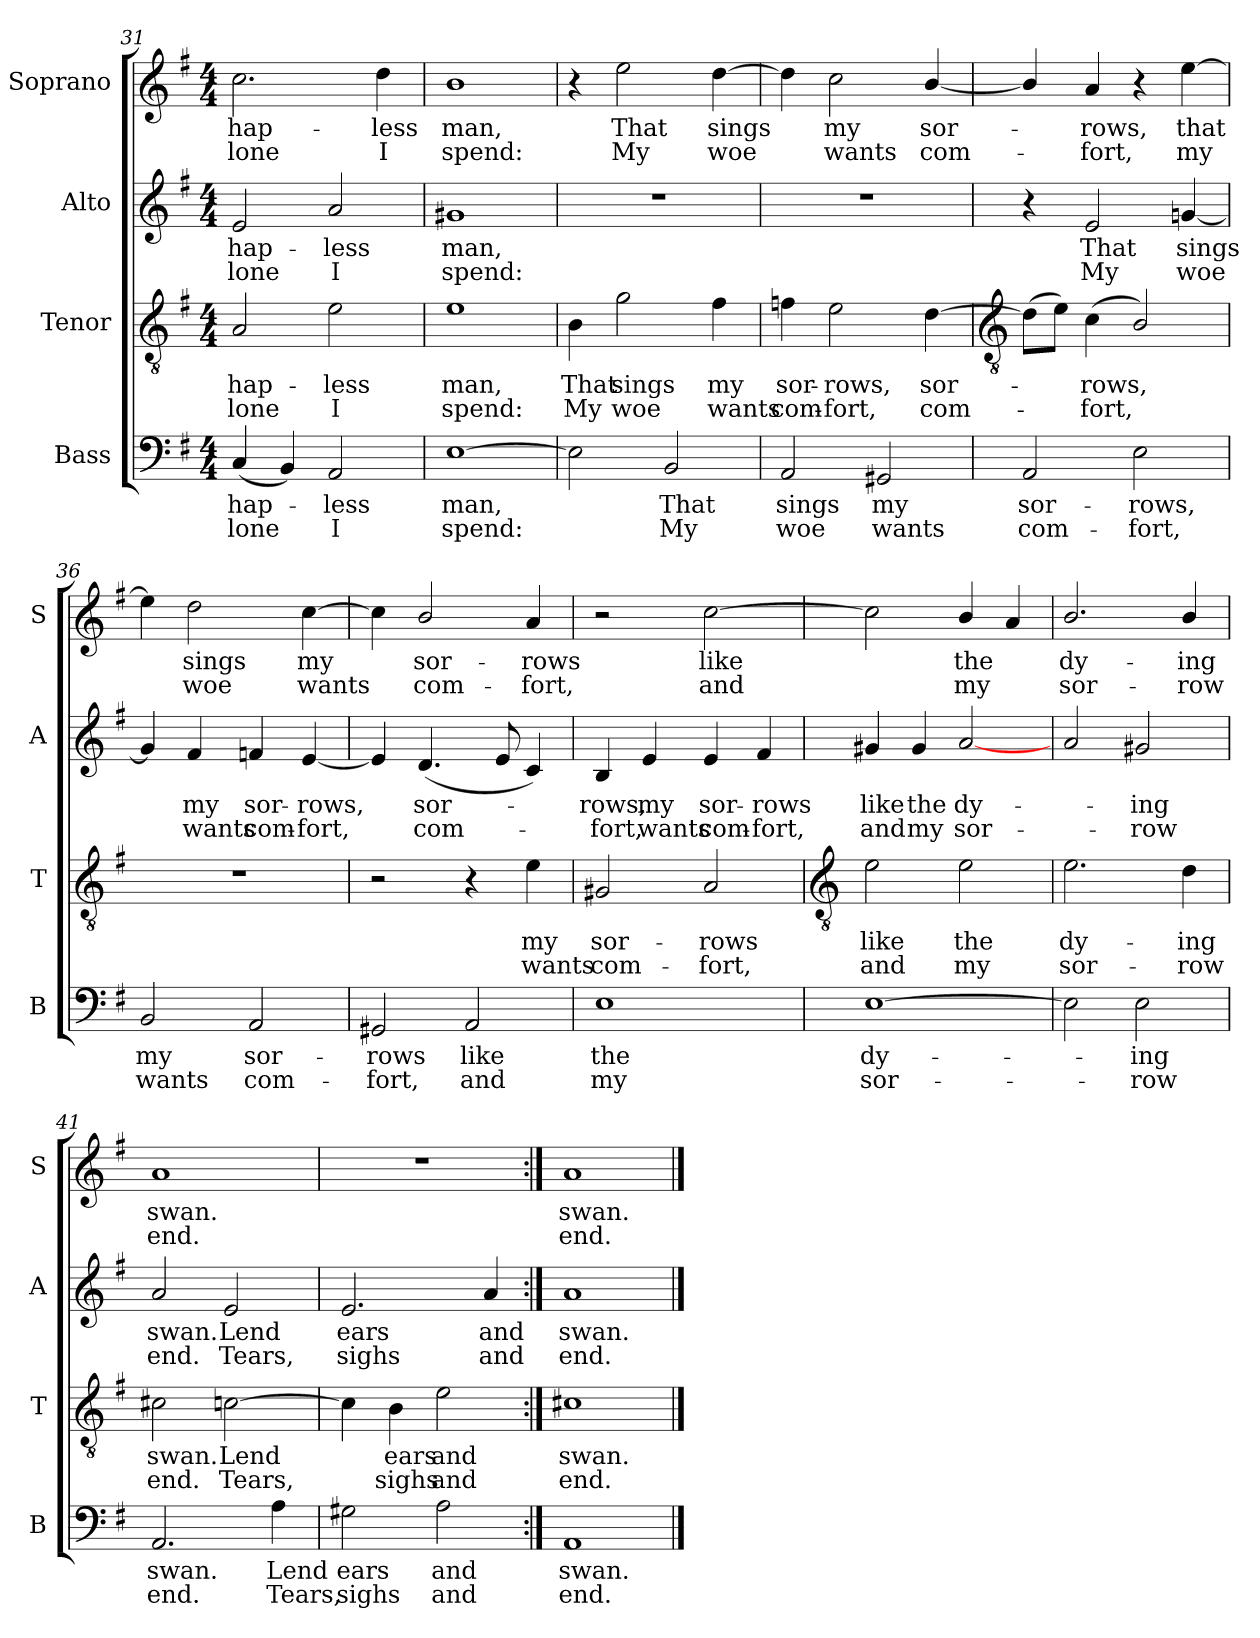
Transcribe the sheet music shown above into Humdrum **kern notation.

**kern	**text	**text	**kern	**text	**text	**kern	**text	**text	**kern	**text	**text
*part4	*part4	*part4	*part3	*part3	*part3	*part2	*part2	*part2	*part1	*part1	*part1
*staff4	*staff4	*staff4	*staff3	*staff3	*staff3	*staff2	*staff2	*staff2	*staff1	*staff1	*staff1
*I"Bass	*	*	*I"Tenor	*	*	*I"Alto	*	*	*I"Soprano	*	*
*I'B	*	*	*I'T	*	*	*I'A	*	*	*I'S	*	*
*clefF4	*	*	*clefGv2	*	*	*clefG2	*	*	*clefG2	*	*
*k[f#]	*	*	*k[f#]	*	*	*k[f#]	*	*	*k[f#]	*	*
*G:	*	*	*G:	*	*	*G:	*	*	*G:	*	*
*M4/4	*	*	*M4/4	*	*	*M4/4	*	*	*M4/4	*	*
=31	=31	=31	=31	=31	=31	=31	=31	=31	=31	=31	=31
!	!LO:LY:b	!LO:LY:b	!	!LO:LY:b	!LO:LY:b	!	!LO:LY:b	!LO:LY:b	!	!LO:LY:b	!LO:LY:b
(<4C	-hap-	lone	2A	-hap-	-lone	2e	-hap-	-lone	2.cc	-hap-	-lone
4BB)	.	.	.	.	.	.	.	.	.	.	.
!	!LO:LY:b	!LO:LY:b	!	!LO:LY:b	!LO:LY:b	!	!LO:LY:b	!LO:LY:b	!	!	!
2AA	less	I	2e	less	I	2a	less	I	.	.	.
!	!	!	!	!	!	!	!	!	!	!LO:LY:b	!LO:LY:b
.	.	.	.	.	.	.	.	.	4dd	less	I
=32	=32	=32	=32	=32	=32	=32	=32	=32	=32	=32	=32
!	!LO:LY:b	!LO:LY:b	!	!LO:LY:b	!LO:LY:b	!	!LO:LY:b	!LO:LY:b	!	!LO:LY:b	!LO:LY:b
[1E	man,	spend:	1e	man,	spend:	1g#X	man,	spend:	1b	man,	spend:
=33	=33	=33	=33	=33	=33	=33	=33	=33	=33	=33	=33
!	!	!	!	!LO:LY:b	!LO:LY:b	!	!	!	!	!	!
2E]	.	.	4B	That	My	1r	.	.	4r	.	.
!	!	!	!	!LO:LY:b	!LO:LY:b	!	!	!	!	!LO:LY:b	!LO:LY:b
.	.	.	2g	sings	woe	.	.	.	2ee	That	My
!	!LO:LY:b	!LO:LY:b	!	!	!	!	!	!	!	!	!
2BB	That	My	.	.	.	.	.	.	.	.	.
!	!	!	!	!LO:LY:b	!LO:LY:b	!	!	!	!	!LO:LY:b	!LO:LY:b
.	.	.	4f#	my	wants	.	.	.	[4dd	sings	woe
=34	=34	=34	=34	=34	=34	=34	=34	=34	=34	=34	=34
!	!LO:LY:b	!LO:LY:b	!	!LO:LY:b	!LO:LY:b	!	!	!	!	!	!
2AA	sings	woe	4fn	sor-	-com-	1r	.	.	4dd]	.	.
!	!	!	!	!LO:LY:b	!LO:LY:b	!	!	!	!	!LO:LY:b	!LO:LY:b
.	.	.	2e	-rows,	fort,	.	.	.	2cc	my	wants
!	!LO:LY:b	!LO:LY:b	!	!	!	!	!	!	!	!	!
2GG#X	my	wants	.	.	.	.	.	.	.	.	.
!	!	!	!	!LO:LY:b	!LO:LY:b	!	!	!	!	!LO:LY:b	!LO:LY:b
.	.	.	[4d	sor-	com-	.	.	.	[4b/	sor-	com-
!!LO:LB:g=z
=35	=35	=35	=35	=35	=35	=35	=35	=35	=35	=35	=35
*	*	*	*clefGv2	*	*	*	*	*	*	*	*
!	!LO:LY:b	!LO:LY:b	!	!	!	!	!	!	!	!	!
2AA	sor-	-com-	(>8dL]	.	.	4r	.	.	4b/]	.	.
.	.	.	8eJ)	.	.	.	.	.	.	.	.
!	!	!	!	!LO:LY:b	!LO:LY:b	!	!LO:LY:b	!LO:LY:b	!	!LO:LY:b	!LO:LY:b
.	.	.	(<4c	rows,	fort,	2e	That	My	4a	rows,	fort,
!	!LO:LY:b	!LO:LY:b	!	!	!	!	!	!	!	!	!
2E	-rows,	fort,	2B/)	.	.	.	.	.	4r	.	.
!	!	!	!	!	!	!	!LO:LY:b	!LO:LY:b	!	!LO:LY:b	!LO:LY:b
.	.	.	.	.	.	[4gn	sings	woe	[4ee	that	my
=36	=36	=36	=36	=36	=36	=36	=36	=36	=36	=36	=36
!	!LO:LY:b	!LO:LY:b	!	!	!	!	!	!	!	!	!
2BB	my	wants	1r	.	.	4g]	.	.	4ee]	.	.
!	!	!	!	!	!	!	!LO:LY:b	!LO:LY:b	!	!LO:LY:b	!LO:LY:b
.	.	.	.	.	.	4f#	my	wants	2dd	sings	woe
!	!LO:LY:b	!LO:LY:b	!	!	!	!	!LO:LY:b	!LO:LY:b	!	!	!
2AA	sor-	-com-	.	.	.	4fn	sor-	-com-	.	.	.
!	!	!	!	!	!	!	!LO:LY:b	!LO:LY:b	!	!LO:LY:b	!LO:LY:b
.	.	.	.	.	.	[4e	-rows,	fort,	[4cc	my	wants
=37	=37	=37	=37	=37	=37	=37	=37	=37	=37	=37	=37
!	!LO:LY:b	!LO:LY:b	!	!	!	!	!	!	!	!	!
2GG#X	-rows	fort,	2r	.	.	4e]	.	.	4cc]	.	.
!	!	!	!	!	!	!	!LO:LY:b	!LO:LY:b	!	!LO:LY:b	!LO:LY:b
.	.	.	.	.	.	(<4.d	sor-	com-	2b/	sor-	-com-
!	!LO:LY:b	!LO:LY:b	!	!	!	!	!	!	!	!	!
2AA	like	and	4r	.	.	.	.	.	.	.	.
.	.	.	.	.	.	8e	.	.	.	.	.
!	!	!	!	!LO:LY:b	!LO:LY:b	!	!	!	!	!LO:LY:b	!LO:LY:b
.	.	.	4e	my	wants	4c)	.	.	4a	-rows	fort,
=38	=38	=38	=38	=38	=38	=38	=38	=38	=38	=38	=38
!	!LO:LY:b	!LO:LY:b	!	!LO:LY:b	!LO:LY:b	!	!LO:LY:b	!LO:LY:b	!	!	!
1E	the	my	2G#X	sor-	-com-	4B	rows,	fort,	2r	.	.
!	!	!	!	!	!	!	!LO:LY:b	!LO:LY:b	!	!	!
.	.	.	.	.	.	4e	my	wants	.	.	.
!	!	!	!	!LO:LY:b	!LO:LY:b	!	!LO:LY:b	!LO:LY:b	!	!LO:LY:b	!LO:LY:b
.	.	.	2A	-rows	fort,	4e	sor-	-com-	[2cc	like	and
!	!	!	!	!	!	!	!LO:LY:b	!LO:LY:b	!	!	!
.	.	.	.	.	.	4f#	-rows	fort,	.	.	.
!!LO:LB:g=z
=39	=39	=39	=39	=39	=39	=39	=39	=39	=39	=39	=39
*	*	*	*clefGv2	*	*	*	*	*	*	*	*
!	!LO:LY:b	!LO:LY:b	!	!LO:LY:b	!LO:LY:b	!	!LO:LY:b	!LO:LY:b	!	!	!
[1E	dy-	sor-	2e	like	and	4g#X	like	and	2cc]	.	.
!	!	!	!	!	!	!	!LO:LY:b	!LO:LY:b	!	!	!
.	.	.	.	.	.	4g#	the	my	.	.	.
!	!	!	!	!LO:LY:b	!LO:LY:b	!	!LO:LY:b	!LO:LY:b	!	!LO:LY:b	!LO:LY:b
.	.	.	2e	the	my	[2a	dy-	sor-	4b/	the	my
.	.	.	.	.	.	.	.	.	4a	.	.
=40	=40	=40	=40	=40	=40	=40	=40	=40	=40	=40	=40
!	!	!	!	!LO:LY:b	!LO:LY:b	!	!	!	!	!LO:LY:b	!LO:LY:b
2E]	.	.	2.e	dy-	-sor-	2a	.	.	2.b/	dy-	-sor-
!	!LO:LY:b	!LO:LY:b	!	!	!	!	!LO:LY:b	!LO:LY:b	!	!	!
2E	ing	row	.	.	.	2g#X	ing	row	.	.	.
!	!	!	!	!LO:LY:b	!LO:LY:b	!	!	!	!	!LO:LY:b	!LO:LY:b
.	.	.	4d	-ing	row	.	.	.	4b/	-ing	row
=41	=41	=41	=41	=41	=41	=41	=41	=41	=41	=41	=41
!	!LO:LY:b	!LO:LY:b	!	!LO:LY:b	!LO:LY:b	!	!LO:LY:b	!LO:LY:b	!	!LO:LY:b	!LO:LY:b
2.AA	swan.	end.	2c#X	swan.	end.	2a	swan.	end.	1a	swan.	end.
!	!	!	!	!LO:LY:b	!LO:LY:b	!	!LO:LY:b	!LO:LY:b	!	!	!
.	.	.	[2cn	Lend	Tears,	2e	Lend	Tears,	.	.	.
!	!LO:LY:b	!LO:LY:b	!	!	!	!	!	!	!	!	!
4A	Lend	Tears,	.	.	.	.	.	.	.	.	.
=42	=42	=42	=42	=42	=42	=42	=42	=42	=42	=42	=42
!	!LO:LY:b	!LO:LY:b	!	!	!	!	!LO:LY:b	!LO:LY:b	!	!	!
2G#X	ears	sighs	4c]	.	.	2.e	ears	sighs	1r	.	.
!	!	!	!	!LO:LY:b	!LO:LY:b	!	!	!	!	!	!
.	.	.	4B	ears	sighs	.	.	.	.	.	.
!	!LO:LY:b	!LO:LY:b	!	!LO:LY:b	!LO:LY:b	!	!	!	!	!	!
2A	and	and	2e	and	and	.	.	.	.	.	.
!	!	!	!	!	!	!	!LO:LY:b	!LO:LY:b	!	!	!
.	.	.	.	.	.	4a	and	and	.	.	.
=43:|!	=43:|!	=43:|!	=43:|!	=43:|!	=43:|!	=43:|!	=43:|!	=43:|!	=43:|!	=43:|!	=43:|!
!	!LO:LY:b	!LO:LY:b	!	!LO:LY:b	!LO:LY:b	!	!LO:LY:b	!LO:LY:b	!	!LO:LY:b	!LO:LY:b
1AA	swan.	end.	1c#X	swan.	end.	1a	swan.	end.	1a	swan.	end.
==	==	==	==	==	==	==	==	==	==	==	==
*-	*-	*-	*-	*-	*-	*-	*-	*-	*-	*-	*-
